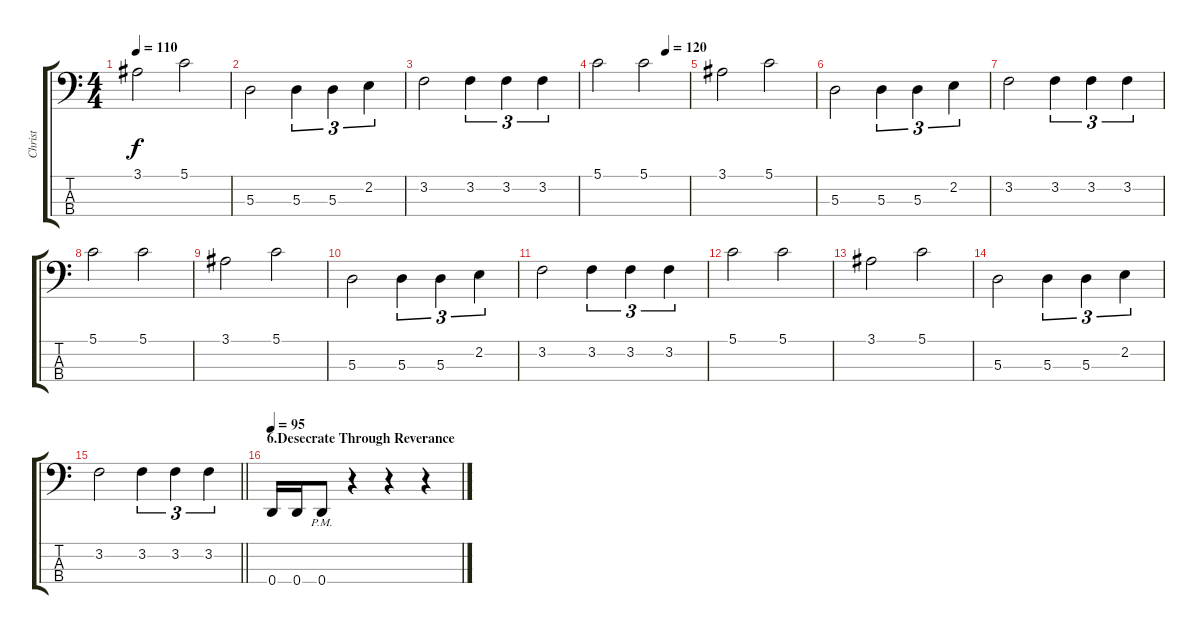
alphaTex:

\track ("Christ" "Christ") {instrument electricbasspick}
\staff {score tabs}
\tuning (G2 D2 A1 D1) {hide}
\ts (4 4)
\tempo 110
\clef f4
\ks c
3.1.2{dy f} 5.1.2 |
5.3.2 5.3.4{tu (3 2)} 5.3.4{tu (3 2)} 2.2.4{tu (3 2)} |
3.2.2 3.2.4{tu (3 2)} 3.2.4{tu (3 2)} 3.2.4{tu (3 2)} |
\tempo (120 0.75)
5.1.2 5.1.2 |
3.1.2 5.1.2 |
5.3.2 5.3.4{tu (3 2)} 5.3.4{tu (3 2)} 2.2.4{tu (3 2)} |
3.2.2 3.2.4{tu (3 2)} 3.2.4{tu (3 2)} 3.2.4{tu (3 2)} |
5.1.2 5.1.2 |
3.1.2 5.1.2 |
5.3.2 5.3.4{tu (3 2)} 5.3.4{tu (3 2)} 2.2.4{tu (3 2)} |
3.2.2 3.2.4{tu (3 2)} 3.2.4{tu (3 2)} 3.2.4{tu (3 2)} |
5.1.2 5.1.2 |
3.1.2 5.1.2 |
5.3.2 5.3.4{tu (3 2)} 5.3.4{tu (3 2)} 2.2.4{tu (3 2)} |
\barLineRight lightlight
3.2.2 3.2.4{tu (3 2)} 3.2.4{tu (3 2)} 3.2.4{tu (3 2)} |
\section ("" "6.Desecrate Through Reverance")
\tempo 95
0.4.16 0.4.16 0.4{pm}.8 r.4 r.4 r.4
